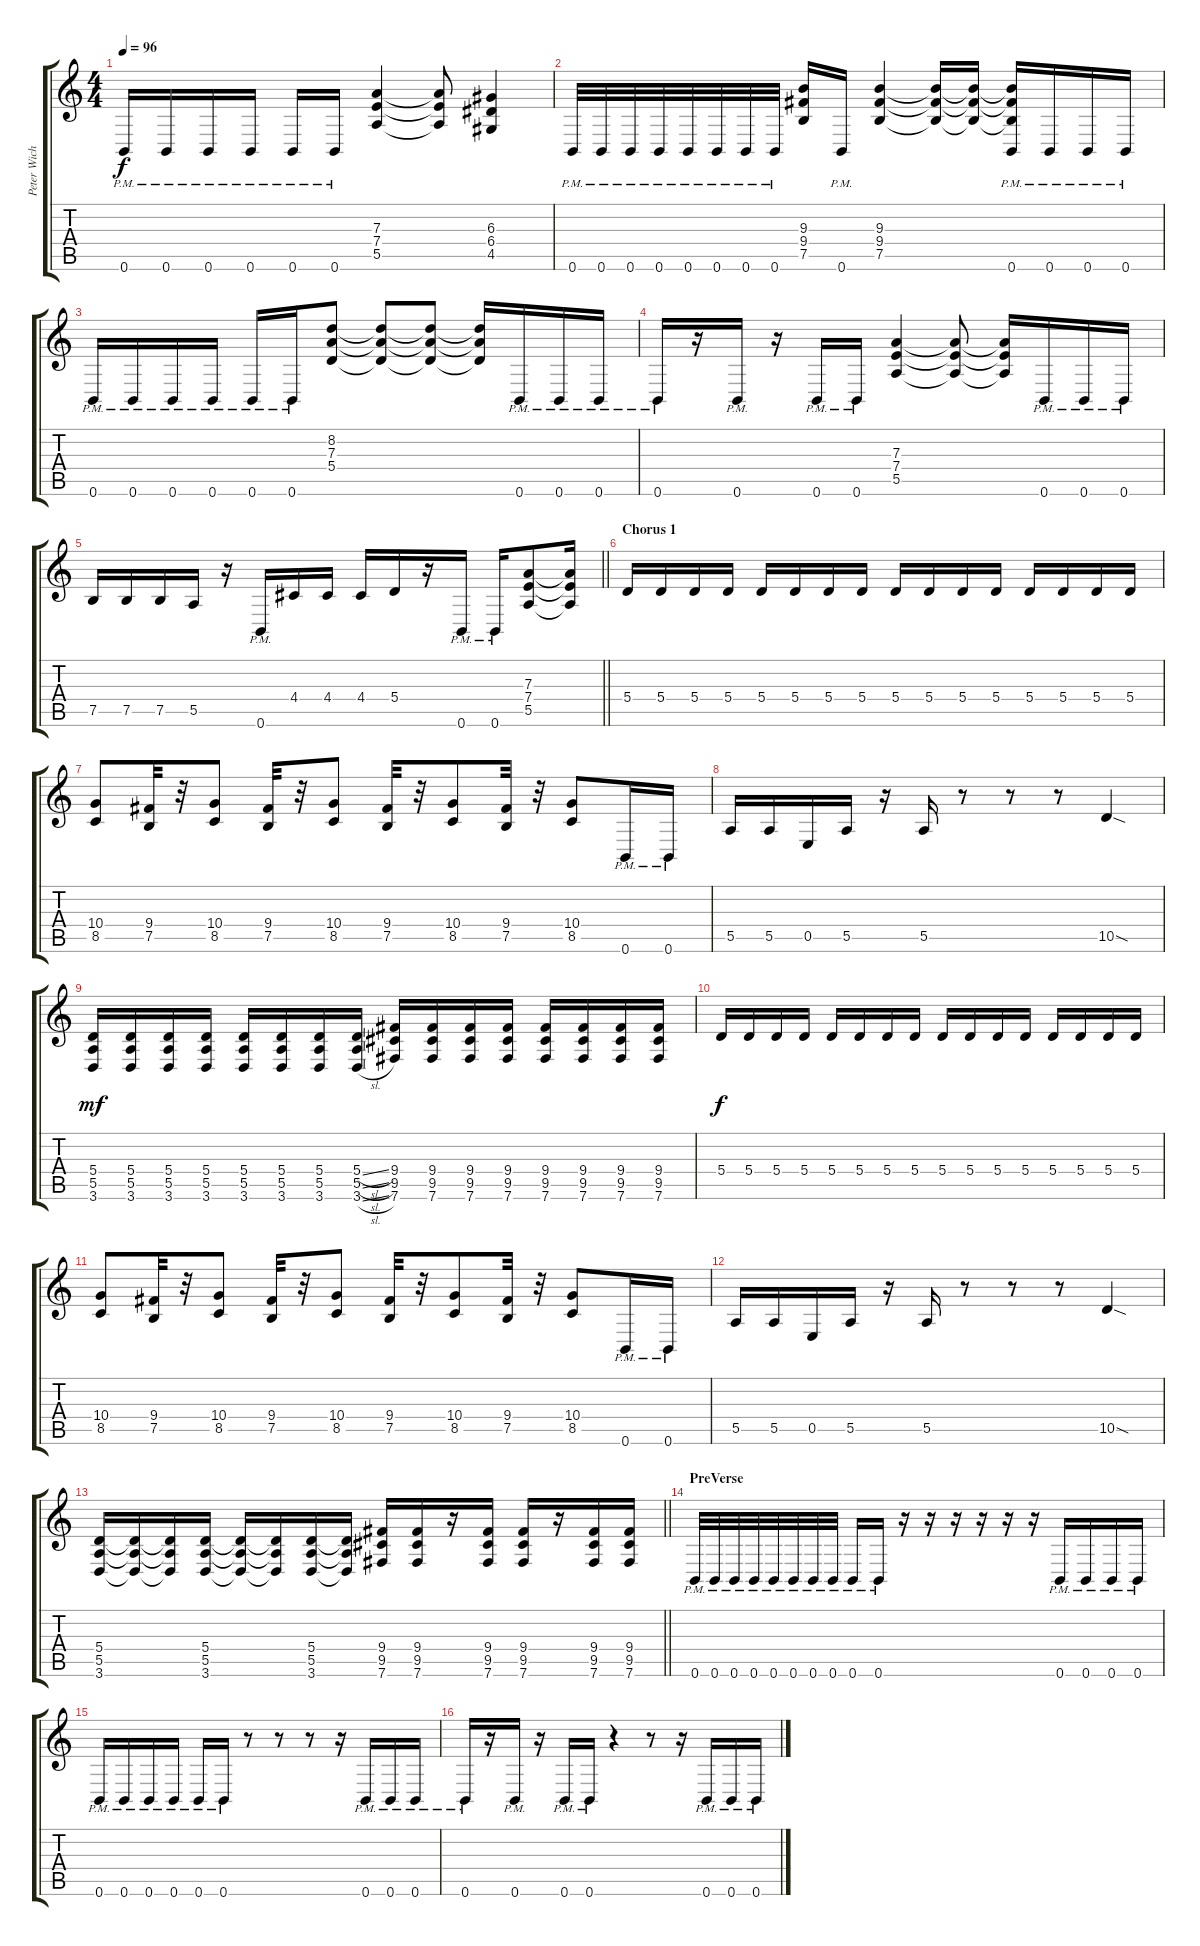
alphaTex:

\track ("Peter Wichers (Guitar)" "Peter Wich") {instrument distortionguitar}
\staff {score tabs}
\tuning (B3 Gb3 D3 A2 E2 B1) {hide}
\ts (4 4)
\tempo 96
\clef g2
\ks c
0.6{pm}.16{dy f} 0.6{pm}.16 0.6{pm}.16 0.6{pm}.16 0.6{pm}.16 0.6{pm}.16 (7.3 7.4 5.5).4 (7.3{t} 7.4{t} 5.5{t}).8 (6.3 6.4 4.5).4 |
0.6{pm}.32 0.6{pm}.32 0.6{pm}.32 0.6{pm}.32 0.6{pm}.32 0.6{pm}.32 0.6{pm}.32 0.6{pm}.32 (9.3 9.4 7.5).16 0.6{pm}.16 (9.3 9.4 7.5).4 (9.3{t} 9.4{t} 7.5{t}).16 (9.3{t} 9.4{t} 7.5{t}).16 (9.3{t} 9.4{t} 7.5{t} 0.6{pm}).16 0.6{pm}.16 0.6{pm}.16 0.6{pm}.16 |
0.6{pm}.16 0.6{pm}.16 0.6{pm}.16 0.6{pm}.16 0.6{pm}.16 0.6{pm}.16 (8.2 7.3 5.4).8 (8.2{t} 7.3{t} 5.4{t}).8 (8.2{t} 7.3{t} 5.4{t}).8 (8.2{t} 7.3{t} 5.4{t}).16 0.6{pm}.16 0.6{pm}.16 0.6{pm}.16 |
0.6{pm}.16 r.16 0.6{pm}.16 r.16 0.6{pm}.16 0.6{pm}.16 (7.3 7.4 5.5).4 (7.3{t} 7.4{t} 5.5{t}).8 (7.3{t} 7.4{t} 5.5{t}).16 0.6{pm}.16 0.6{pm}.16 0.6{pm}.16 |
\barLineRight lightlight
7.5.16 7.5.16 7.5.16 5.5.16 r.16 0.6{pm}.16 4.4.16 4.4.16 4.4.16 5.4.16 r.16 0.6{pm}.16 0.6{pm}.16 (7.3 7.4 5.5).8 (7.3{t} 7.4{t} 5.5{t}).16 |
\section ("" "Chorus 1")
5.4.16 5.4.16 5.4.16 5.4.16 5.4.16 5.4.16 5.4.16 5.4.16 5.4.16 5.4.16 5.4.16 5.4.16 5.4.16 5.4.16 5.4.16 5.4.16 |
(10.4 8.5).8 (9.4 7.5).32 r.32 (10.4 8.5).8 (9.4 7.5).32 r.32 (10.4 8.5).8 (9.4 7.5).32 r.32 (10.4 8.5).8 (9.4 7.5).32 r.32 (10.4 8.5).8 0.6{pm}.16 0.6{pm}.16 |
5.5.16 5.5.16 0.5.16 5.5.16 r.16 5.5.16 r.8 r.8 r.8 10.5{sod}.4 |
(5.4 5.5 3.6).16{dy mf} (5.4 5.5 3.6).16 (5.4 5.5 3.6).16 (5.4 5.5 3.6).16 (5.4 5.5 3.6).16 (5.4 5.5 3.6).16 (5.4 5.5 3.6).16 (5.4{sl} 5.5{sl} 3.6{sl}).16 (9.4 9.5 7.6).16 (9.4 9.5 7.6).16 (9.4 9.5 7.6).16 (9.4 9.5 7.6).16 (9.4 9.5 7.6).16 (9.4 9.5 7.6).16 (9.4 9.5 7.6).16 (9.4 9.5 7.6).16 |
5.4.16{dy f} 5.4.16 5.4.16 5.4.16 5.4.16 5.4.16 5.4.16 5.4.16 5.4.16 5.4.16 5.4.16 5.4.16 5.4.16 5.4.16 5.4.16 5.4.16 |
(10.4 8.5).8 (9.4 7.5).32 r.32 (10.4 8.5).8 (9.4 7.5).32 r.32 (10.4 8.5).8 (9.4 7.5).32 r.32 (10.4 8.5).8 (9.4 7.5).32 r.32 (10.4 8.5).8 0.6{pm}.16 0.6{pm}.16 |
5.5.16 5.5.16 0.5.16 5.5.16 r.16 5.5.16 r.8 r.8 r.8 10.5{sod}.4 |
\barLineRight lightlight
(5.4 5.5 3.6).16 (5.4{t} 5.5{t} 3.6{t}).16 (5.4{t} 5.5{t} 3.6{t}).16 (5.4 5.5 3.6).16 (5.4{t} 5.5{t} 3.6{t}).16 (5.4{t} 5.5{t} 3.6{t}).16 (5.4 5.5 3.6).16 (5.4{t} 5.5{t} 3.6{t}).16 (9.4 9.5 7.6).16 (9.4 9.5 7.6).16 r.16 (9.4 9.5 7.6).16 (9.4 9.5 7.6).16 r.16 (9.4 9.5 7.6).16 (9.4 9.5 7.6).16 |
\section ("" "PreVerse")
0.6{pm}.32 0.6{pm}.32 0.6{pm}.32 0.6{pm}.32 0.6{pm}.32 0.6{pm}.32 0.6{pm}.32 0.6{pm}.32 0.6{pm}.16 0.6{pm}.16 r.16 r.16 r.16 r.16 r.16 r.16 0.6{pm}.16 0.6{pm}.16 0.6{pm}.16 0.6{pm}.16 |
0.6{pm}.16 0.6{pm}.16 0.6{pm}.16 0.6{pm}.16 0.6{pm}.16 0.6{pm}.16 r.8 r.8 r.8 r.16 0.6{pm}.16 0.6{pm}.16 0.6{pm}.16 |
0.6{pm}.16 r.16 0.6{pm}.16 r.16 0.6{pm}.16 0.6{pm}.16 r.4 r.8 r.16 0.6{pm}.16 0.6{pm}.16 0.6{pm}.16
